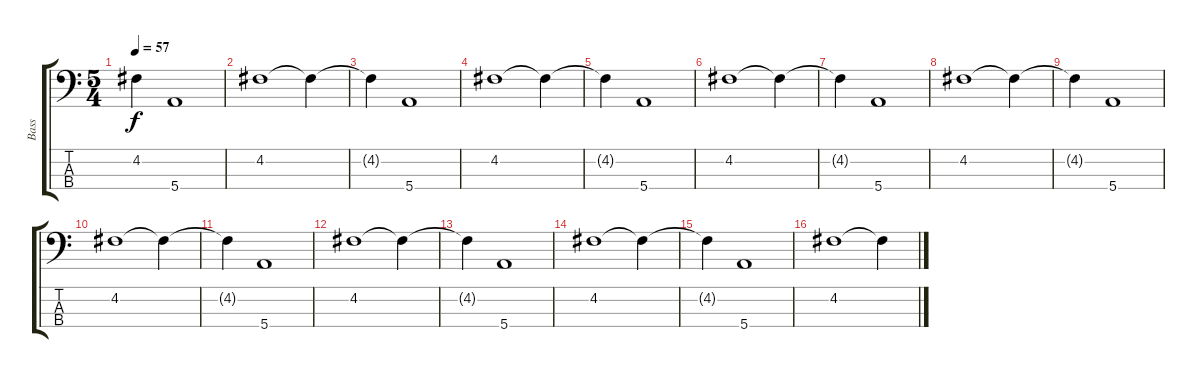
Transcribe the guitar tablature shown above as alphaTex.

\track ("Bass" "Bass") {instrument acousticbass}
\staff {score tabs}
\tuning (G2 D2 A1 E1) {hide}
\ts (5 4)
\tempo 57
\clef f4
\ks c
4.2{t}.4{dy f} 5.4.1 |
4.2.1 4.2{t}.4 |
4.2{t}.4 5.4.1 |
4.2.1 4.2{t}.4 |
4.2{t}.4 5.4.1 |
4.2.1 4.2{t}.4 |
4.2{t}.4 5.4.1 |
4.2.1 4.2{t}.4 |
4.2{t}.4 5.4.1 |
4.2.1 4.2{t}.4 |
4.2{t}.4 5.4.1 |
4.2.1 4.2{t}.4 |
4.2{t}.4 5.4.1 |
4.2.1 4.2{t}.4 |
4.2{t}.4 5.4.1 |
4.2.1 4.2{t}.4
